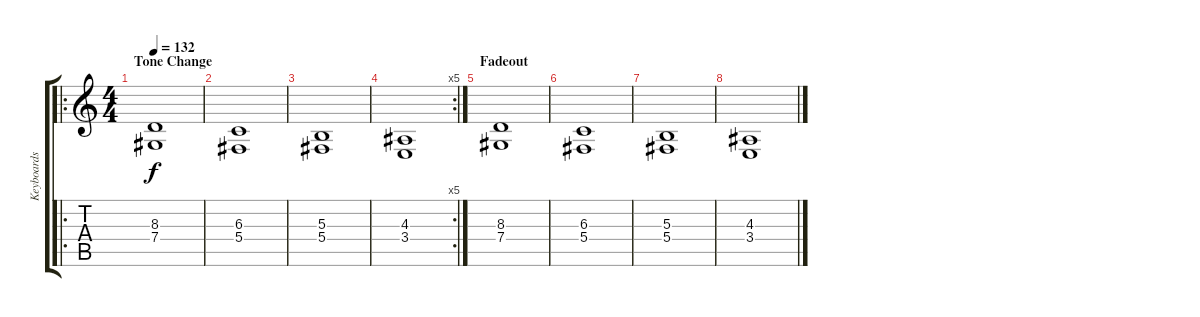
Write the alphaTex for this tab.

\track ("Keyboards" "Keyboards") {instrument choiraahs}
\staff {score tabs}
\tuning (Eb4 Bb3 Gb3 Db3 Ab2 Eb2) {hide}
\ro
\ts (4 4)
\section ("" "Tone Change")
\tempo 132
\clef g2
\ks c
(8.3 7.4).1{dy f} |
(6.3 5.4).1 |
(5.3 5.4).1 |
\rc 5
(4.3 3.4).1 |
\section ("" "Fadeout")
(8.3 7.4).1 |
(6.3 5.4).1 |
(5.3 5.4).1 |
(4.3 3.4).1
